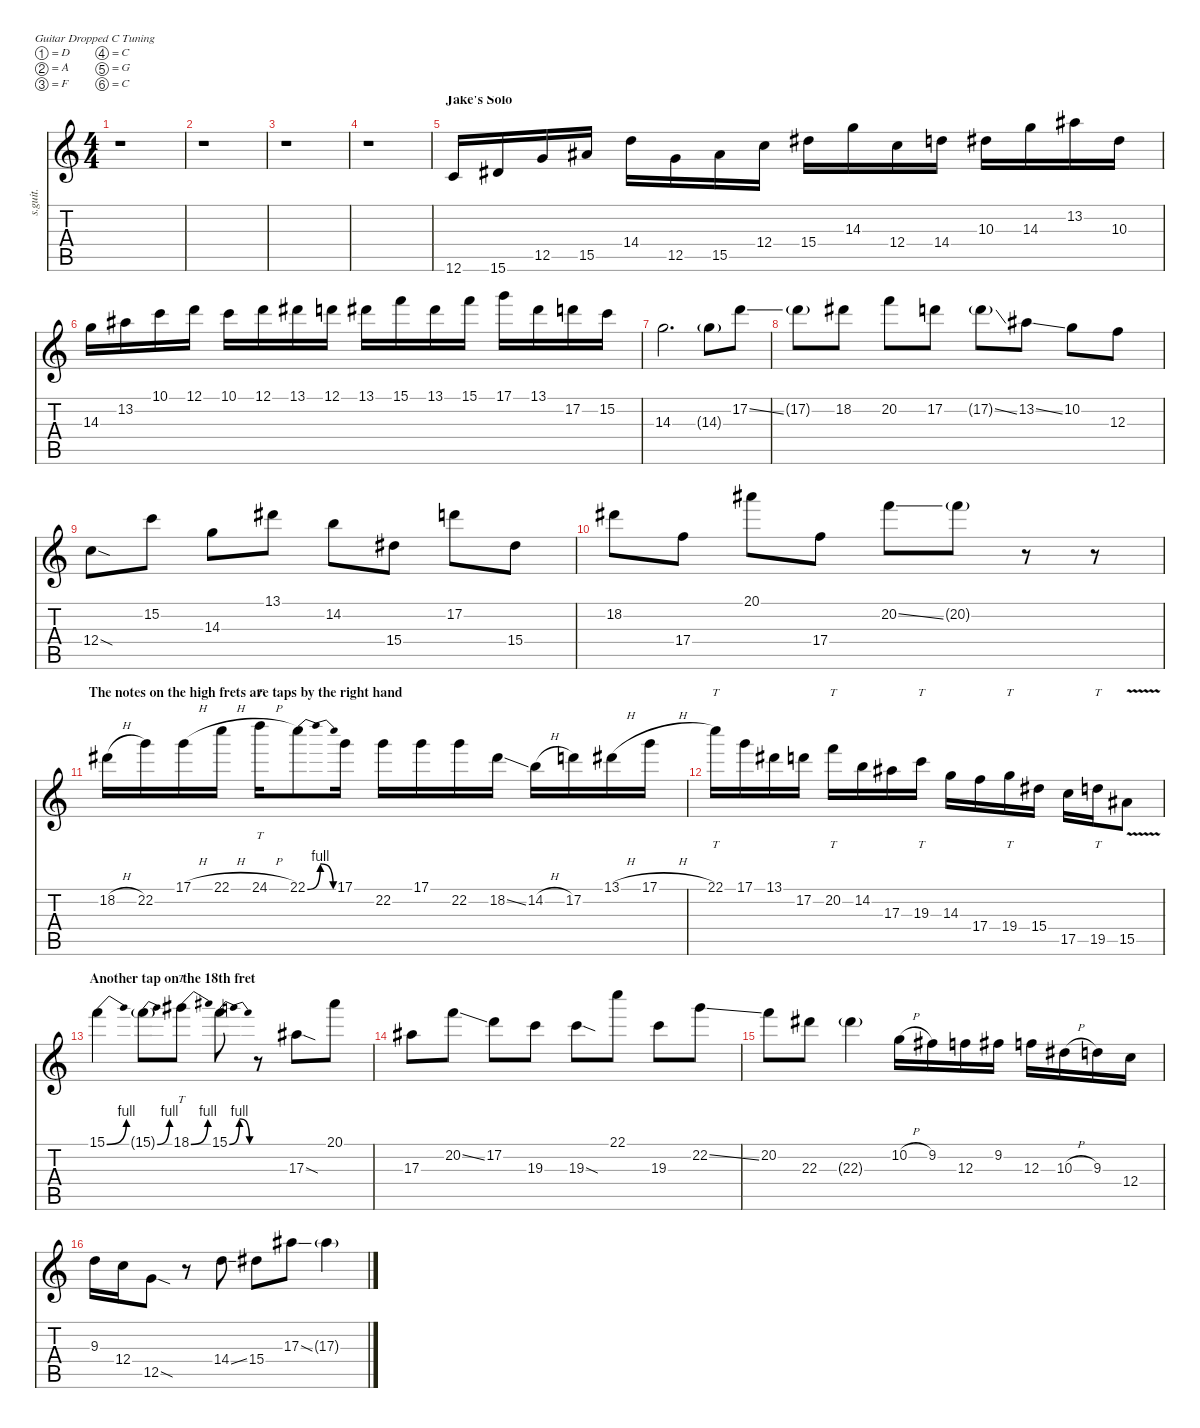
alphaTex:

\defaultSystemsLayout 4
\hideDynamics
\bracketExtendMode nobrackets
\track ("Jake Solo" "s.guit.") {instrument distortionguitar}
\staff {score tabs}
\tuning (D4 A3 F3 C3 G2 C2)
\ts (4 4)
\tempo (135 hide)
\clef g2
\ks c
r.1{dy f} |
r.1 |
r.1 |
r.1 |
\section ("" "Jake's Solo")
12.6.16 15.6{acc #}.16 12.5.16 15.5{acc #}.16 14.4.16 12.5.16 15.5{acc #}.16 12.4.16 15.4{acc #}.16 14.3.16 12.4.16 14.4.16 10.3{acc #}.16 14.3.16 13.2{acc #}.16 10.3{acc #}.16 |
14.3.16 13.2{acc #}.16 10.1.16 12.1.16 10.1.16 12.1.16 13.1{acc #}.16 12.1.16 13.1{acc #}.16 15.1.16 13.1{acc #}.16 15.1.16 17.1.16 13.1{acc #}.16 17.2.16 15.2.16 |
14.3.2{d} 14.3{g}.8 17.2{ss}.8 |
17.2{g}.8 18.2{acc #}.8 20.2.8 17.2.8 17.2{ss g}.8 13.2{ss acc #}.8 10.2.8 12.3.8 |
12.4{sod}.8 15.2.8 14.3.8 13.1{acc #}.8 14.2.8 15.4{acc #}.8 17.2.8 15.4{acc #}.8 |
18.2{acc #}.8 17.4.8 20.1{acc #}.8 17.4.8 20.2{ss}.8 20.2{g}.8 r.8 r.8 |
\section ("" "The notes on the high frets are taps by the right hand")
18.2{h acc #}.16 22.2.16 17.1{h}.16 22.1{h}.16 24.1{h}.16{tt} 22.1{be (bendrelease 0 0 30 4 30 4 60 0)}.8 17.1.16 22.2.16 17.1.16 22.2.16 18.2{ss acc #}.16 14.2{h}.16 17.2.16 13.1{h acc #}.16 17.1{h}.16 |
22.1.16{tt} 17.1.16 13.1{acc #}.16 17.2.16 20.2.16{tt} 14.2.16 17.3{acc #}.16 19.3.16{tt} 14.3.16 17.4.16 19.4.16{tt} 15.4{acc #}.16 17.5.16 19.5.16{tt} 15.5{v acc #}.8 |
\section ("" "Another tap on the 18th fret")
15.1{be (bend 0 0 60 4)}.4 15.1{be (bend 0 0 60 4) g}.8 18.1{be (bend 0 0 60 4) acc #}.8{tt} 15.1{be (bendrelease 0 0 30 4 30 4 60 0)}.8 r.8 17.3{sod acc #}.8 20.1{acc #}.8 |
17.3{acc #}.8 20.2{ss}.8 17.2.8 19.3.8 19.3{sod}.8 22.1.8 19.3.8 22.2{ss}.8 |
20.2.8 22.3{acc #}.8 22.3{g acc #}.4 10.2{h}.16 9.2{acc #}.16 12.3.16 9.2{acc #}.16 12.3.16 10.3{h acc #}.16 9.3.16 12.4.16 |
9.3.16 12.4.16 12.5{sod}.8 r.8 14.4{ss}.8 15.4{acc #}.8 17.3{ss acc #}.8 17.3{g acc #}.4
